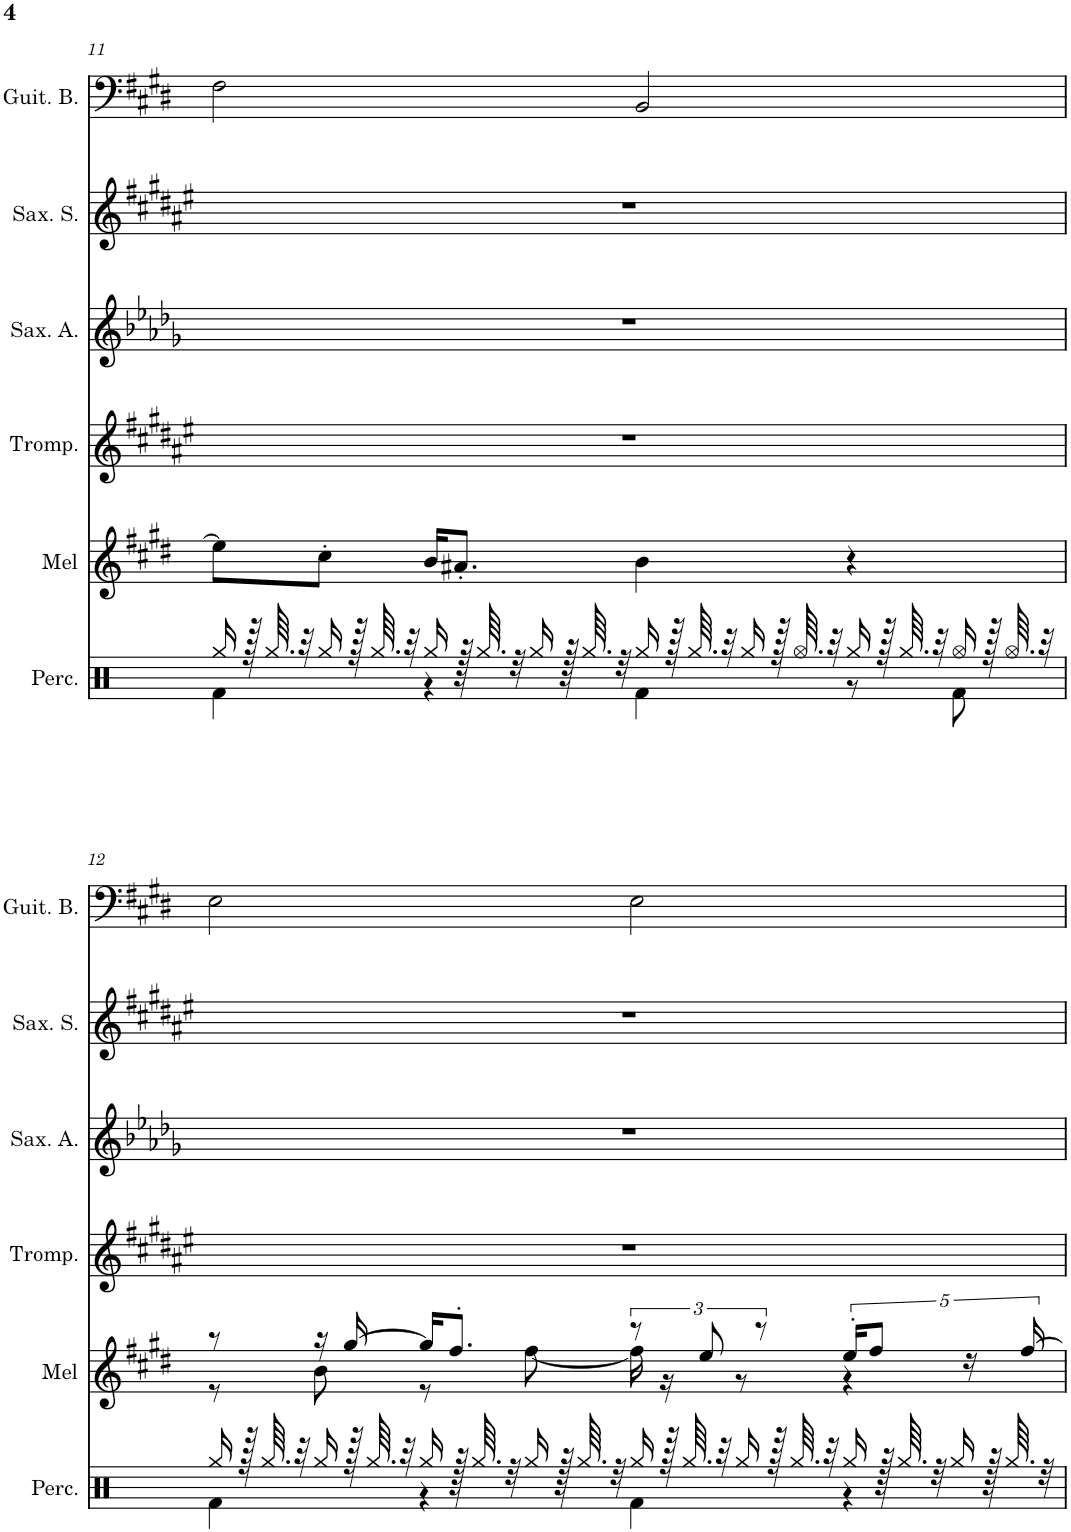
**kern	**kern	**kern	**kern	**kern	**kern
*part6	*part5	*part4	*part3	*part2	*part1
*staff6	*staff5	*staff4	*staff3	*staff2	*staff1
*I"Percussion, Drums 10	*I"Harmonica, Melodie4	*I"Trompette	*I"Saxophone Alto	*I"Saxophone Soprano	*I"Guitare Basse
*I'Perc.	*I'Mel	*I'Tromp.	*I'Sax. A.	*I'Sax. S.	*I'Guit. B.
!!LO:PB:g=z
*clefX	*clefG2	*clefG2	*clefG2	*clefG2	*clefF4
*	*	*Trd1c2	*Trd5c9	*Trd1c2	*Trd7c12
*k[]	*k[f#c#g#d#]	*k[f#c#g#d#a#e#]	*k[b-e-a-d-g-]	*k[f#c#g#d#a#e#]	*k[f#c#g#d#]
*M4/4	*M4/4	*M4/4	*M4/4	*M4/4	*M4/4
=11	=11	=11	=11	=11	=11
*^	*	*	*	*	*
16Rgg/	4Rf\	8ee\L]	1r	1r	1r	2F#\
128r	.	.	.	.	.	.
64.Rgg/	.	.	.	.	.	.
32r	.	.	.	.	.	.
16Rgg/	.	8cc#'\J	.	.	.	.
128r	.	.	.	.	.	.
64.Rgg/	.	.	.	.	.	.
32r	.	.	.	.	.	.
16Rgg/	4r	16b/KL	.	.	.	.
128r	.	8.a#X'/J	.	.	.	.
64.Rgg/	.	.	.	.	.	.
32r	.	.	.	.	.	.
16Rgg/	.	.	.	.	.	.
128r	.	.	.	.	.	.
64.Rgg/	.	.	.	.	.	.
32r	.	.	.	.	.	.
16Rgg/	4Rf\	4b\	.	.	.	2BB/
128r	.	.	.	.	.	.
64.Rgg/	.	.	.	.	.	.
32r	.	.	.	.	.	.
16Rgg/	.	.	.	.	.	.
128r	.	.	.	.	.	.
64.Rgg/	.	.	.	.	.	.
32r	.	.	.	.	.	.
16Rgg/	8r	4r	.	.	.	.
128r	.	.	.	.	.	.
64.Rgg/	.	.	.	.	.	.
32r	.	.	.	.	.	.
16Rgg/	8Rf\	.	.	.	.	.
128r	.	.	.	.	.	.
64.Rgg/	.	.	.	.	.	.
32r	.	.	.	.	.	.
!!LO:LB:g=z
=12	=12	=12	=12	=12	=12	=12
*	*	*^	*	*	*	*
16Rgg/	4Rf\	8r	8r	1r	1r	1r	2E\
128r	.	.	.	.	.	.	.
64.Rgg/	.	.	.	.	.	.	.
32r	.	.	.	.	.	.	.
16Rgg/	.	16r	8b\	.	.	.	.
128r	.	[16gg#/	.	.	.	.	.
64.Rgg/	.	.	.	.	.	.	.
32r	.	.	.	.	.	.	.
16Rgg/	4r	16gg#/KL]	8r	.	.	.	.
128r	.	8.ff#'/J	.	.	.	.	.
64.Rgg/	.	.	.	.	.	.	.
32r	.	.	.	.	.	.	.
16Rgg/	.	.	[8ff#\	.	.	.	.
128r	.	.	.	.	.	.	.
64.Rgg/	.	.	.	.	.	.	.
32r	.	.	.	.	.	.	.
16Rgg/	4Rf\	12r	16ff#\]	.	.	.	2E\
128r	.	.	16r	.	.	.	.
64.Rgg/	.	.	.	.	.	.	.
.	.	12ee/	.	.	.	.	.
32r	.	.	.	.	.	.	.
16Rgg/	.	.	8r	.	.	.	.
.	.	12r	.	.	.	.	.
128r	.	.	.	.	.	.	.
64.Rgg/	.	.	.	.	.	.	.
32r	.	.	.	.	.	.	.
16Rgg/	4r	20ee'/KL	4r	.	.	.	.
.	.	10ff#/J	.	.	.	.	.
128r	.	.	.	.	.	.	.
64.Rgg/	.	.	.	.	.	.	.
32r	.	.	.	.	.	.	.
16Rgg/	.	.	.	.	.	.	.
.	.	20r	.	.	.	.	.
128r	.	.	.	.	.	.	.
64.Rgg/	.	.	.	.	.	.	.
.	.	[20ff#/	.	.	.	.	.
32r	.	.	.	.	.	.	.
*v	*v	*	*	*	*	*	*
*	*v	*v	*	*	*	*
=	=	=	=	=	=
*-	*-	*-	*-	*-	*-
